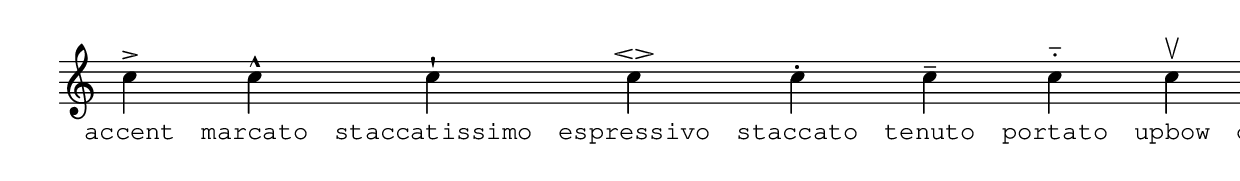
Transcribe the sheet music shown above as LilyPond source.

\version "2.12.0"

\header {
  texidoc ="@cindex Feta scripts
This chart shows all articulations, or scripts, that the feta font contains.
"
}

\score {
  <<
    \new Voice = "scripts" {
      c''\accent             c''\marcato         c''\staccatissimo c''\espressivo
      c''\staccato           c''\tenuto          c''\portato
      c''\upbow              c''\downbow         c''\flageolet
      c''\thumb              c''^\lheel          c''\rheel
      c''^\ltoe              c''\rtoe            c''\open
      c''\stopped            c''\snappizzicato   c''\turn          c''\reverseturn
      c''\trill              c''\prall           c''\mordent
      c''\prallprall         c''\prallmordent    c''\upprall
      c''\downprall          c''\upmordent       c''\downmordent
      c''\pralldown          c''\prallup         c''\lineprall
      c''\signumcongruentiae c''\shortfermata    c''\fermata
      c''\longfermata        c''\verylongfermata c''\segno
      c''\coda               c''\varcoda
    }
    \new Lyrics \lyricsto "scripts" {
      accent             marcato         staccatissimo espressivo
      staccato           tenuto          portato
      upbow              downbow         flageolet
      thumb              lheel           rheel
      ltoe               rtoe            open
      stopped            snappizzicato   turn          reverseturn
      trill              prall           mordent
      prallprall         prallmordent    upprall
      downprall          upmordent       downmordent
      pralldown          prallup         lineprall
      signumcongruentiae shortfermata    fermata
      longfermata        verylongfermata segno
      coda               varcoda
    }
  >>
  \layout {
    line-width = 5.1\in
    indent = 0.0\mm
    \context {
      \Score
      timing = ##f
      barAlways = ##t
      \override NonMusicalPaperColumn #'padding = #2.5
    }
    \context {
      \Staff
      \remove "Time_signature_engraver"
      \override BarLine #'transparent = ##t
    }
    \context {
      \Lyrics
      \override LyricText #'font-family = #'typewriter
      \override LyricText #'font-shape = #'upright
    }
  }
}
